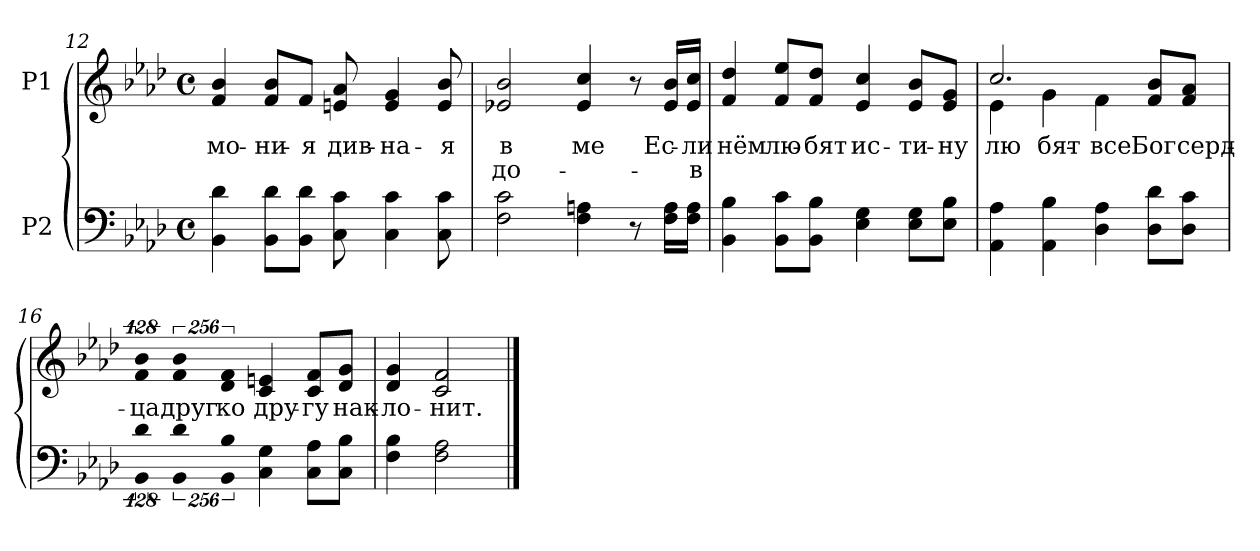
**kern	**kern	**text	**text
*part2	*part1	*part1	*part1
*staff2	*staff1	*staff1	*staff1
*I"P2	*I"P1	*	*
!!LO:LB:g=z
*clefF4	*clefG2	*	*
*k[b-e-a-d-]	*k[b-e-a-d-]	*	*
*f:	*f:	*	*
*M4/4	*M4/4	*	*
*met(c)	*met(c)	*	*
=12	=12	=12	=12
!	!	!LO:LY:b:color=#000000	!
4BB-i\ 4d-i	4fi/ 4b-i	-мо-	.
!	!	!LO:LY:b:color=#000000	!
8BB-i\ 8d-i\L	8fi/ 8b-i/L	-ни-	.
!	!	!LO:LY:b:color=#000000	!
8BB-i\ 8d-i\J	8fi/J	-я	.
!	!	!LO:LY:b:color=#000000	!
8Ci\ 8ci	8eni/ 8a-i	див-	.
!	!	!LO:LY:b:color=#000000	!
4Ci\ 4ci	4ei/ 4gi	-на-	.
!	!	!LO:LY:b:color=#000000	!
8Ci\ 8ci	8ei/ 8b-i	-я	.
=13	=13	=13	=13
!	!	!LO:LY:b:color=#000000	!LO:LY:b:color=#000000
2Fi\ 2ci	2e-Xi/ 2b-i	в	до-
!	!	!LO:LY:b:color=#000000	!
4Fi\ 4Ani	4e-i/ 4cci	-ме	.
8r	8r	.	.
!	!	!LO:LY:b:color=#000000	!
16Fi\ 16Ai\LL	16e-i/ 16b-i/LL	Ес-	.
!	!	!LO:LY:b:color=#000000	!LO:LY:b:color=#000000
16Fi\ 16Ai\JJ	16e-i/ 16cci/JJ	-ли	в
=14	=14	=14	=14
!	!	!LO:LY:b:color=#000000	!
4BB-i\ 4B-i	4fi/ 4dd-i	нём	.
!	!	!LO:LY:b:color=#000000	!
8BB-i\ 8ci\L	8fi/ 8ee-i/L	лю-	.
!	!	!LO:LY:b:color=#000000	!
8BB-i\ 8B-i\J	8fi/ 8dd-i/J	-бят	.
!	!	!LO:LY:b:color=#000000	!
4E-i\ 4Gi	4e-i/ 4cci	ис-	.
!	!	!LO:LY:b:color=#000000	!
8E-i\ 8Gi\L	8e-i/ 8b-i/L	-ти-	.
!	!	!LO:LY:b:color=#000000	!
8E-i\ 8B-i\J	8e-i/ 8gi/J	-ну	.
!!LO:LB:g=z
=15	=15	=15	=15
!	!	!LO:LY:b:color=#000000	!
*	*^	*	*
!	!	!	!LO:LY:b:color=#000000	!
4AA-i\ 4A-i	2.cci/	4e-i\	лю-	.
!	!	!	!LO:LY:b:color=#000000	!
4AA-i\ 4B-i	.	4gi\	-бят	.
!	!	!	!LO:LY:b:color=#000000	!
4D-i\ 4A-i	.	4fi\	все	.
!	!	!	!LO:LY:b:color=#000000	!
8D-i\ 8d-i\L	8fi/ 8b-i/L	4ryy	Бог	.
!	!	!	!LO:LY:b:color=#000000	!
8D-i\ 8ci\J	8fi/ 8a-i/J	.	серд-	.
*	*v	*v	*	*
=16	=16	=16	=16
!LO:N:vis=4	!LO:N:vis=4	!	!
!	!	!LO:LY:b:color=#000000	!
512%85BB-i\ 512%85d-i	512%85fi/ 512%85b-i	-ца	.
!LO:N:vis=4	!LO:N:vis=4	!	!
!	!	!LO:LY:b:color=#000000	!
1024%171BB-i\ 1024%171d-i	1024%171fi/ 1024%171b-i	друг	.
!LO:N:vis=4	!LO:N:vis=4	!	!
!	!	!LO:LY:b:color=#000000	!
1024%171BB-i\ 1024%171B-i	1024%171d-i/ 1024%171fi	ко	.
!	!	!LO:LY:b:color=#000000	!
4Ci\ 4Gi	4ci/ 4eni	дру-	.
!	!	!LO:LY:b:color=#000000	!
8Ci\ 8A-i\L	8ci/ 8fi/L	-гу	.
!	!	!LO:LY:b:color=#000000	!
8Ci\ 8B-i\J	8d-i/ 8gi/J	нак-	.
=17	=17	=17	=17
!	!	!LO:LY:b:color=#000000	!
4Fi\ 4B-i	4d-i/ 4gi	-ло-	.
!	!	!LO:LY:b:color=#000000	!
2Fi\ 2A-i	2ci/ 2fi	-нит.	.
==	==	==	==
*-	*-	*-	*-
